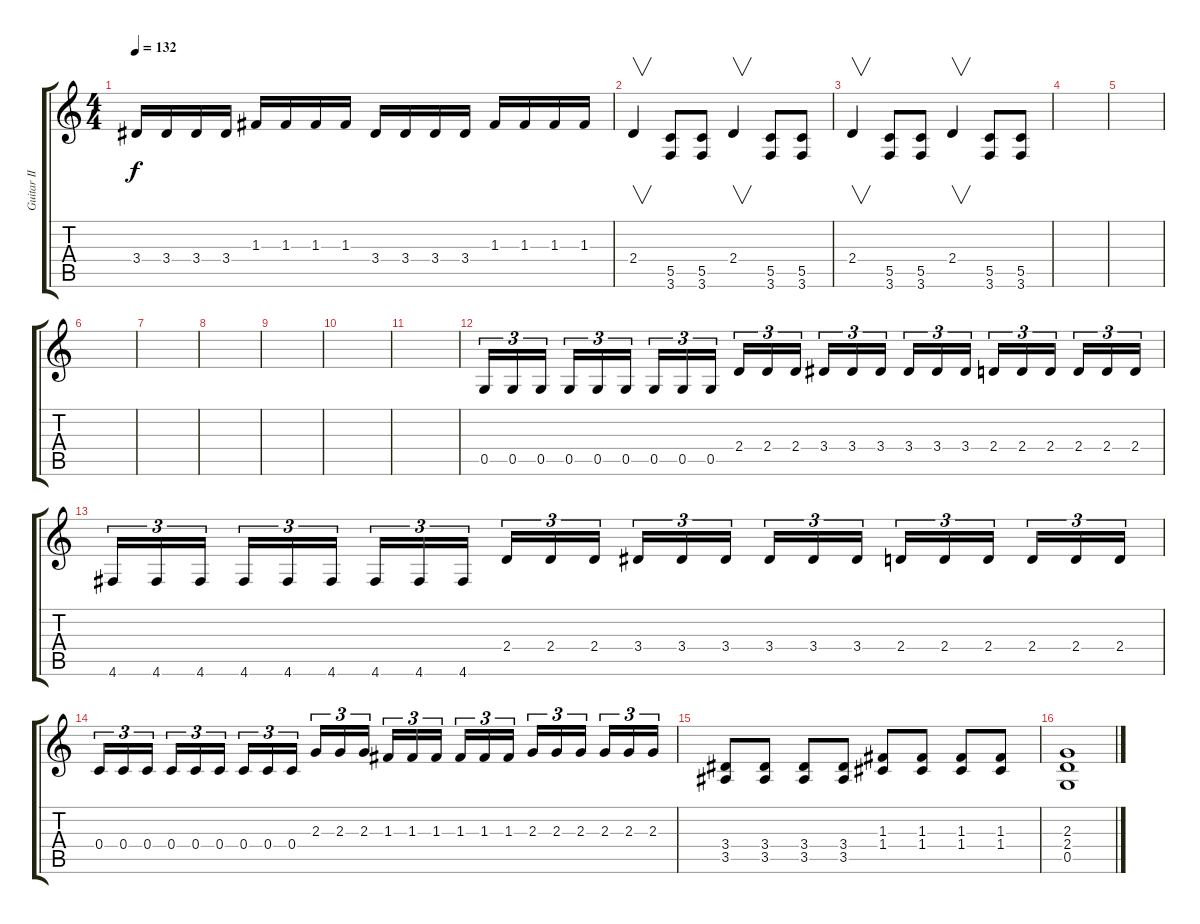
\track ("Guitar II" "Guitar II") {instrument distortionguitar}
\staff {score tabs}
\tuning (D4 A3 F3 C3 G2 D2) {hide}
\ts (4 4)
\tempo 132
\clef g2
\ks c
3.4.16{dy f} 3.4.16 3.4.16 3.4.16 1.3.16 1.3.16 1.3.16 1.3.16 3.4.16 3.4.16 3.4.16 3.4.16 1.3.16 1.3.16 1.3.16 1.3.16 |
2.4.4{v} (5.5 3.6).8 (5.5 3.6).8 2.4.4{v} (5.5 3.6).8 (5.5 3.6).8 |
2.4.4{v} (5.5 3.6).8 (5.5 3.6).8 2.4.4{v} (5.5 3.6).8 (5.5 3.6).8 |
|
|
|
|
|
|
|
|
0.5.16{tu (3 2)} 0.5.16{tu (3 2)} 0.5.16{tu (3 2)} 0.5.16{tu (3 2)} 0.5.16{tu (3 2)} 0.5.16{tu (3 2)} 0.5.16{tu (3 2)} 0.5.16{tu (3 2)} 0.5.16{tu (3 2)} 2.4.16{tu (3 2)} 2.4.16{tu (3 2)} 2.4.16{tu (3 2)} 3.4.16{tu (3 2)} 3.4.16{tu (3 2)} 3.4.16{tu (3 2)} 3.4.16{tu (3 2)} 3.4.16{tu (3 2)} 3.4.16{tu (3 2)} 2.4.16{tu (3 2)} 2.4.16{tu (3 2)} 2.4.16{tu (3 2)} 2.4.16{tu (3 2)} 2.4.16{tu (3 2)} 2.4.16{tu (3 2)} |
4.6.16{tu (3 2)} 4.6.16{tu (3 2)} 4.6.16{tu (3 2)} 4.6.16{tu (3 2)} 4.6.16{tu (3 2)} 4.6.16{tu (3 2)} 4.6.16{tu (3 2)} 4.6.16{tu (3 2)} 4.6.16{tu (3 2)} 2.4.16{tu (3 2)} 2.4.16{tu (3 2)} 2.4.16{tu (3 2)} 3.4.16{tu (3 2)} 3.4.16{tu (3 2)} 3.4.16{tu (3 2)} 3.4.16{tu (3 2)} 3.4.16{tu (3 2)} 3.4.16{tu (3 2)} 2.4.16{tu (3 2)} 2.4.16{tu (3 2)} 2.4.16{tu (3 2)} 2.4.16{tu (3 2)} 2.4.16{tu (3 2)} 2.4.16{tu (3 2)} |
0.4.16{tu (3 2)} 0.4.16{tu (3 2)} 0.4.16{tu (3 2)} 0.4.16{tu (3 2)} 0.4.16{tu (3 2)} 0.4.16{tu (3 2)} 0.4.16{tu (3 2)} 0.4.16{tu (3 2)} 0.4.16{tu (3 2)} 2.3.16{tu (3 2)} 2.3.16{tu (3 2)} 2.3.16{tu (3 2)} 1.3.16{tu (3 2)} 1.3.16{tu (3 2)} 1.3.16{tu (3 2)} 1.3.16{tu (3 2)} 1.3.16{tu (3 2)} 1.3.16{tu (3 2)} 2.3.16{tu (3 2)} 2.3.16{tu (3 2)} 2.3.16{tu (3 2)} 2.3.16{tu (3 2)} 2.3.16{tu (3 2)} 2.3.16{tu (3 2)} |
(3.4 3.5).8 (3.4 3.5).8 (3.4 3.5).8 (3.4 3.5).8 (1.3 1.4).8 (1.3 1.4).8 (1.3 1.4).8 (1.3 1.4).8 |
(2.3 2.4 0.5).1
